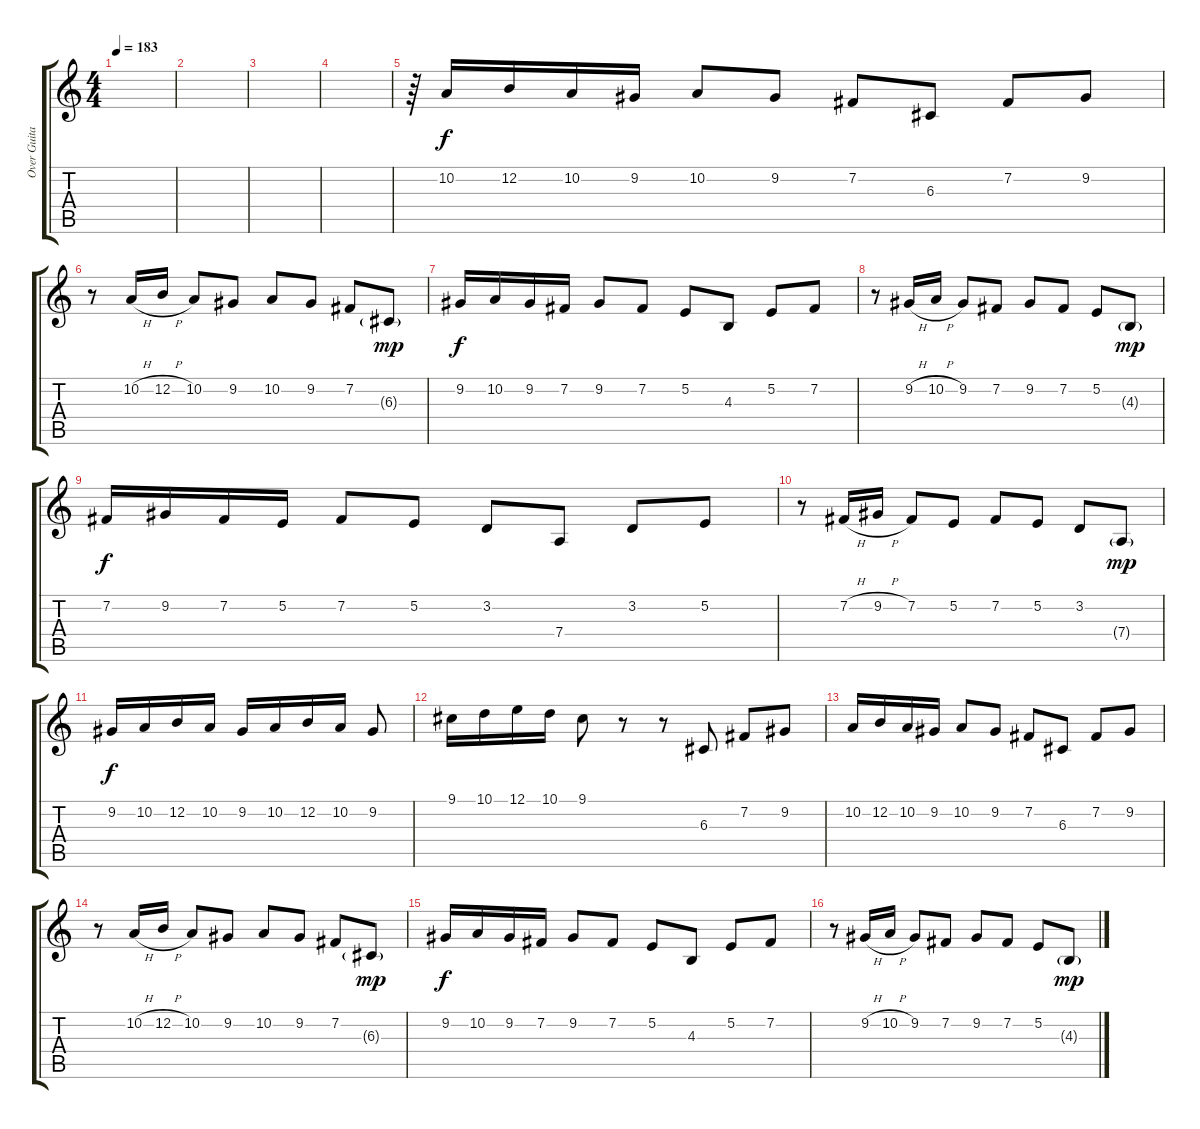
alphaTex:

\track ("Over Guitar" "Over Guita") {instrument sitar}
\staff {score tabs}
\tuning (E4 B3 G3 D3 A2 E2) {hide}
\ts (4 4)
\tempo 183
\clef g2
\ks c
|
|
|
|
r.64 10.2.16 12.2.16 10.2.16 9.2.16 10.2.8 9.2.8 7.2.8 6.3.8 7.2.8 9.2.8 |
r.8 10.2{h}.16 12.2{h}.16 10.2.8 9.2.8 10.2.8 9.2.8 7.2.8 6.3{g}.8{dy mp} |
9.2.16{dy f} 10.2.16 9.2.16 7.2.16 9.2.8 7.2.8 5.2.8 4.3.8 5.2.8 7.2.8 |
r.8 9.2{h}.16 10.2{h}.16 9.2.8 7.2.8 9.2.8 7.2.8 5.2.8 4.3{g}.8{dy mp} |
7.2.16{dy f} 9.2.16 7.2.16 5.2.16 7.2.8 5.2.8 3.2.8 7.4.8 3.2.8 5.2.8 |
r.8 7.2{h}.16 9.2{h}.16 7.2.8 5.2.8 7.2.8 5.2.8 3.2.8 7.4{g}.8{dy mp} |
9.2.16{dy f} 10.2.16 12.2.16 10.2.16 9.2.16 10.2.16 12.2.16 10.2.16 9.2.8 |
9.1.16 10.1.16 12.1.16 10.1.16 9.1.8 r.8 r.8 6.3.8 7.2.8 9.2.8 |
10.2.16 12.2.16 10.2.16 9.2.16 10.2.8 9.2.8 7.2.8 6.3.8 7.2.8 9.2.8 |
r.8 10.2{h}.16 12.2{h}.16 10.2.8 9.2.8 10.2.8 9.2.8 7.2.8 6.3{g}.8{dy mp} |
9.2.16{dy f} 10.2.16 9.2.16 7.2.16 9.2.8 7.2.8 5.2.8 4.3.8 5.2.8 7.2.8 |
r.8 9.2{h}.16 10.2{h}.16 9.2.8 7.2.8 9.2.8 7.2.8 5.2.8 4.3{g}.8{dy mp}
